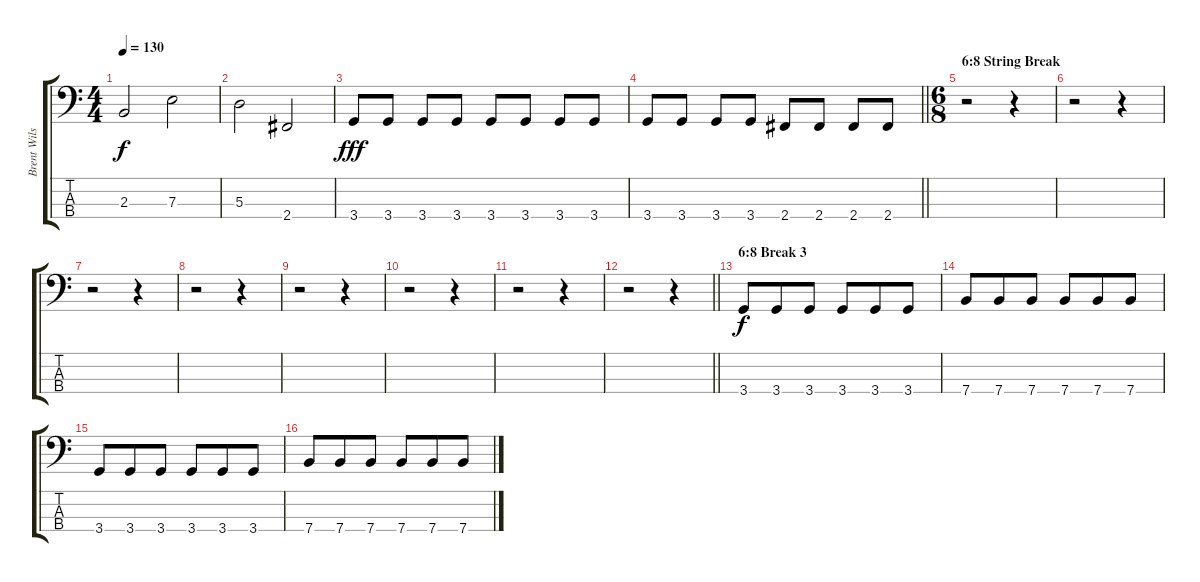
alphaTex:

\track ("Brent Wilson (Bass)" "Brent Wils") {instrument electricbasspick}
\staff {score tabs}
\tuning (G2 D2 A1 E1) {hide}
\ts (4 4)
\tempo 130
\clef f4
\ks c
2.3.2{dy f} 7.3.2 |
5.3.2 2.4.2 |
3.4.8{dy fff} 3.4.8 3.4.8 3.4.8 3.4.8 3.4.8 3.4.8 3.4.8 |
\barLineRight lightlight
3.4.8 3.4.8 3.4.8 3.4.8 2.4.8 2.4.8 2.4.8 2.4.8 |
\ts (6 8)
\section ("" "6:8 String Break")
r.2 r.4 |
r.2 r.4 |
r.2 r.4 |
r.2 r.4 |
r.2 r.4 |
r.2 r.4 |
r.2 r.4 |
\barLineRight lightlight
r.2 r.4 |
\section ("" "6:8 Break 3")
3.4.8{dy f} 3.4.8 3.4.8 3.4.8 3.4.8 3.4.8 |
7.4.8 7.4.8 7.4.8 7.4.8 7.4.8 7.4.8 |
3.4.8 3.4.8 3.4.8 3.4.8 3.4.8 3.4.8 |
7.4.8 7.4.8 7.4.8 7.4.8 7.4.8 7.4.8
